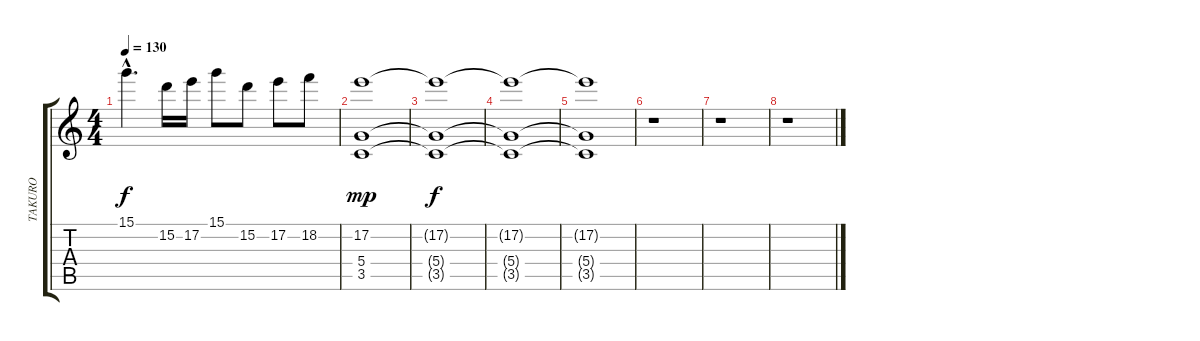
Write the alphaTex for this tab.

\track ("TAKURO" "TAKURO") {instrument distortionguitar}
\staff {score tabs}
\tuning (E4 B3 G3 D3 A2 E2) {hide}
\ts (4 4)
\tempo 130
\clef g2
\ks c
15.1{hac}.4{d dy f} 15.2.16 17.2.16 15.1.8 15.2.8 17.2.8 18.2.8 |
(17.2 5.4 3.5).1{dy mp} |
(17.2{t} 5.4{t} 3.5{t}).1{dy f} |
(17.2{t} 5.4{t} 3.5{t}).1 |
(17.2{t} 5.4{t} 3.5{t}).1 |
r.1 |
r.1 |
r.1
